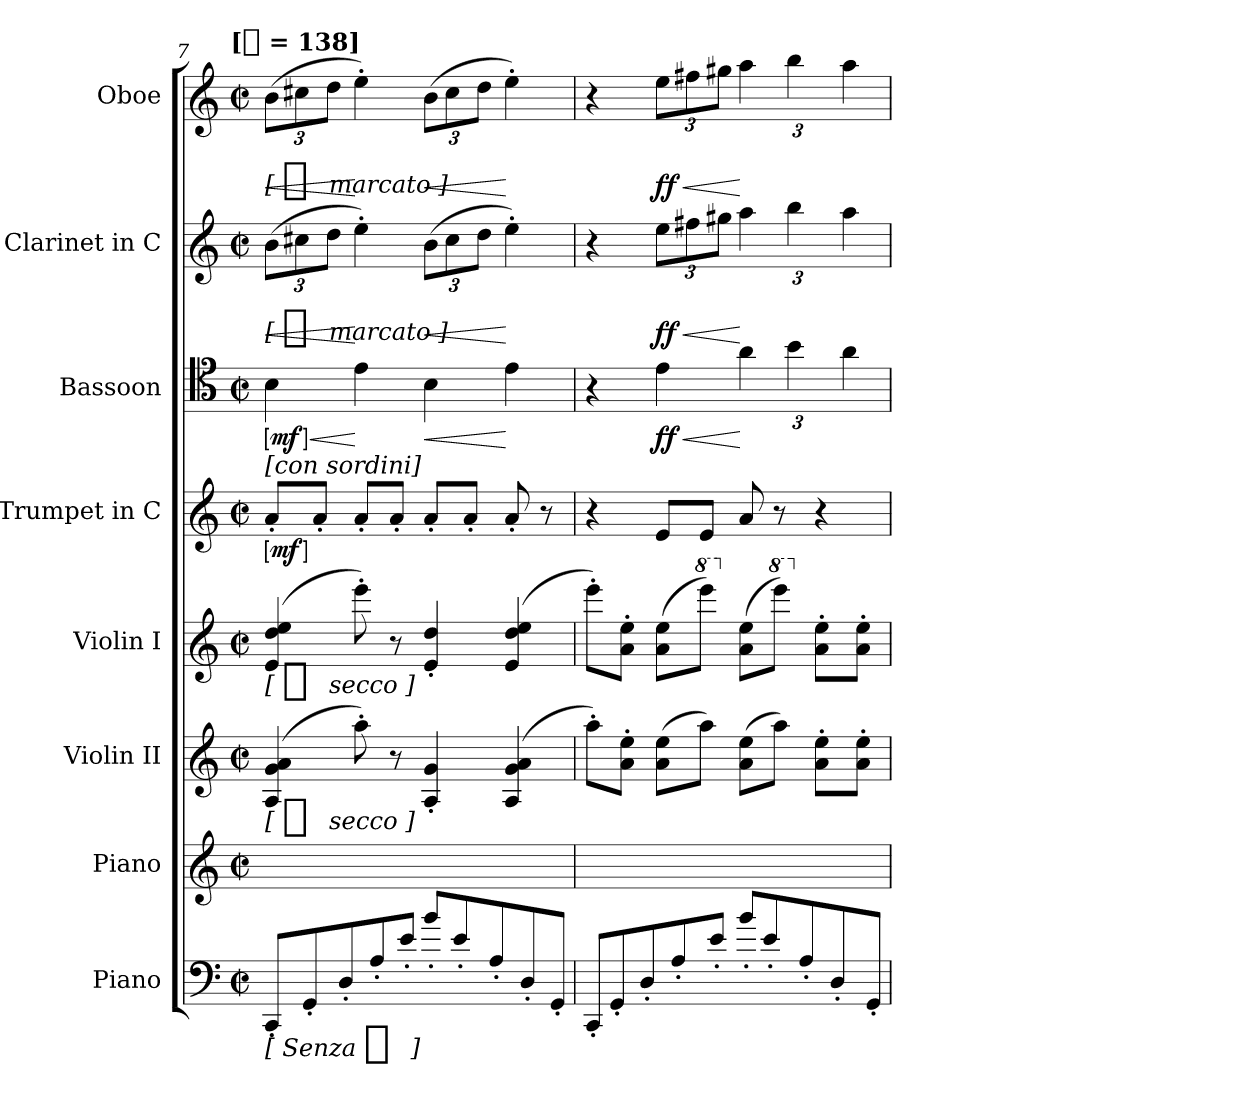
**kern	**dynam	**kern	**kern	**dynam	**kern	**dynam	**kern	**dynam	**kern	**dynam	**kern	**dynam	**kern	**dynam
*part8	*part8	*part7	*part6	*part6	*part5	*part5	*part4	*part4	*part3	*part3	*part2	*part2	*part1	*part1
*staff8	*staff8	*staff7	*staff6	*staff6	*staff5	*staff5	*staff4	*staff4	*staff3	*staff3	*staff2	*staff2	*staff1	*staff1
*I"Piano	*	*I"Piano	*I"Violin II	*	*I"Violin I	*	*I"Trumpet in C	*	*I"Bassoon	*	*I"Clarinet in C	*	*I"Oboe	*
*	*	*	*I'vn	*	*I'vn	*	*I'tp	*	*I'bn	*	*I'cl	*	*I'ob	*
*clefF4	*	*clefG2	*clefG2	*	*clefG2	*	*clefG2	*	*clefC4	*	*clefG2	*	*clefG2	*
*k[]	*	*k[]	*k[]	*	*k[]	*	*k[]	*	*k[]	*	*k[]	*	*k[]	*
*C:	*	*C:	*C:	*	*C:	*	*C:	*	*C:	*	*C:	*	*C:	*
!!LO:TX:omd:t=[[half] = 138]
*M2/2	*	*M2/2	*M2/2	*	*M2/2	*	*M2/2	*	*M2/2	*	*M2/2	*	*M2/2	*
*met(c|)	*	*met(c|)	*met(c|)	*	*met(c|)	*	*met(c|)	*	*met(c|)	*	*met(c|)	*	*met(c|)	*
*MM276	*	*MM276	*MM276	*	*MM276	*	*MM276	*	*MM276	*	*MM276	*	*MM138	*
*Xtuplet	*	*	*	*	*	*	*	*	*	*	*	*	*	*
=7	=7	=7	=7	=7	=7	=7	=7	=7	=7	=7	=7	=7	=7	=7
!	!	!	!	!	!	!	!LO:TX:a:t=[con sordini]	!	!	!	!	!	!	!
!	!LO:DY:t=[ Senza %s ]	!	!	!LO:DY:t=[ %s secco ]	!	!LO:DY:t=[ %s secco ]	!	!LO:DY:ed=brack	!	!LO:HP:b	!	!LO:HP:b	!	!LO:HP:b
!	!	!	!	!	!	!	!	!	!	!LO:DY:n=1:ed=brack	!	!LO:DY:n=1:t=[ %s marcato ]	!	!LO:DY:n=1:t=[ %s marcato ]
10CC'/L	p	1ryy	(4A 4g 4a	f	(4e 4dd 4ee	f	8a'L	mf	4B	< mf	(12bL	< ff	(12bL	< ff
.	.	.	.	.	.	.	.	.	.	.	12cc#X	.	12cc#X	.
10GG'	.	.	.	.	.	.	.	.	.	.	.	.	.	.
.	.	.	.	.	.	.	8a'J	.	.	.	.	.	.	.
.	.	.	.	.	.	.	.	.	.	.	12ddJ	.	12ddJ	.
10D'	.	.	.	.	.	.	.	.	.	.	.	.	.	.
.	.	.	8aa')	.	8eee')	.	8a'L	.	4e	[	4ee')	[	4ee')	[
10A'	.	.	.	.	.	.	.	.	.	.	.	.	.	.
.	.	.	8r	.	8r	.	8a'J	.	.	.	.	.	.	.
10e'/J	.	.	.	.	.	.	.	.	.	.	.	.	.	.
!	!	!	!	!	!	!	!	!	!	!LO:HP:b	!	!LO:HP:b	!	!LO:HP:b
10b'/L	.	.	4A' 4g'	.	4e' 4dd'	.	8a'L	.	4B	<	(12bL	<	(12bL	<
.	.	.	.	.	.	.	.	.	.	.	12cc#	.	12cc#	.
10e'/	.	.	.	.	.	.	.	.	.	.	.	.	.	.
.	.	.	.	.	.	.	8a'J	.	.	.	.	.	.	.
.	.	.	.	.	.	.	.	.	.	.	12ddJ	.	12ddJ	.
10A'	.	.	.	.	.	.	.	.	.	.	.	.	.	.
.	.	.	(4A 4g 4a	.	(4e 4dd 4ee	.	8a'	.	4e	[	4ee')	[	4ee')	[
10D'	.	.	.	.	.	.	.	.	.	.	.	.	.	.
.	.	.	.	.	.	.	8r	.	.	.	.	.	.	.
10GG'J	.	.	.	.	.	.	.	.	.	.	.	.	.	.
=8	=8	=8	=8	=8	=8	=8	=8	=8	=8	=8	=8	=8	=8	=8
10CC'/L	.	1ryy	8aa'L)	.	8eee'L)	.	4r	.	4r	.	4r	.	4r	.
10GG'	.	.	.	.	.	.	.	.	.	.	.	.	.	.
.	.	.	8a' 8ee'J	.	8a' 8ee'J	.	.	.	.	.	.	.	.	.
10D'	.	.	.	.	.	.	.	.	.	.	.	.	.	.
!	!	!	!	!	!	!	!	!	!	!LO:HP:b	!	!LO:HP:b	!	!LO:HP:b
.	.	.	(8a 8eeL	.	(8a 8eeL	.	8eL	.	4e	< ff	12eeL	< ff	12eeL	< ff
10A'	.	.	.	.	.	.	.	.	.	.	.	.	.	.
.	.	.	.	.	.	.	.	.	.	.	12ff#X	.	12ff#X	.
*	*	*	*	*	*8va	*	*	*	*	*	*	*	*	*
.	.	.	8aaJ)	.	8eeeeJ)	.	8eJ	.	.	.	.	.	.	.
10e'/J	.	.	.	.	.	.	.	.	.	.	.	.	.	.
.	.	.	.	.	.	.	.	.	.	.	12gg#XJ	.	12gg#XJ	.
*	*	*	*	*	*X8va	*	*	*	*	*	*	*	*	*
*	*	*	*	*	*	*	*	*	*Xbrackettup	*	*Xbrackettup	*	*Xbrackettup	*
10b'/L	.	.	(8a 8eeL	.	(8a 8eeL	.	8a	.	6a	[	6aa	[	6aa	[
10e'/	.	.	.	.	.	.	.	.	.	.	.	.	.	.
*	*	*	*	*	*8va	*	*	*	*	*	*	*	*	*
.	.	.	8aaJ)	.	8eeeeJ)	.	8r	.	.	.	.	.	.	.
.	.	.	.	.	.	.	.	.	6b	.	6bb	.	6bb	.
10A'	.	.	.	.	.	.	.	.	.	.	.	.	.	.
*	*	*	*	*	*X8va	*	*	*	*	*	*	*	*	*
.	.	.	8a' 8ee'L	.	8a' 8ee'L	.	4r	.	.	.	.	.	.	.
10D'	.	.	.	.	.	.	.	.	.	.	.	.	.	.
.	.	.	.	.	.	.	.	.	6a	.	6aa	.	6aa	.
.	.	.	8a' 8ee'J	.	8a' 8ee'J	.	.	.	.	.	.	.	.	.
10GG'J	.	.	.	.	.	.	.	.	.	.	.	.	.	.
=	=	=	=	=	=	=	=	=	=	=	=	=	=	=
*-	*-	*-	*-	*-	*-	*-	*-	*-	*-	*-	*-	*-	*-	*-
